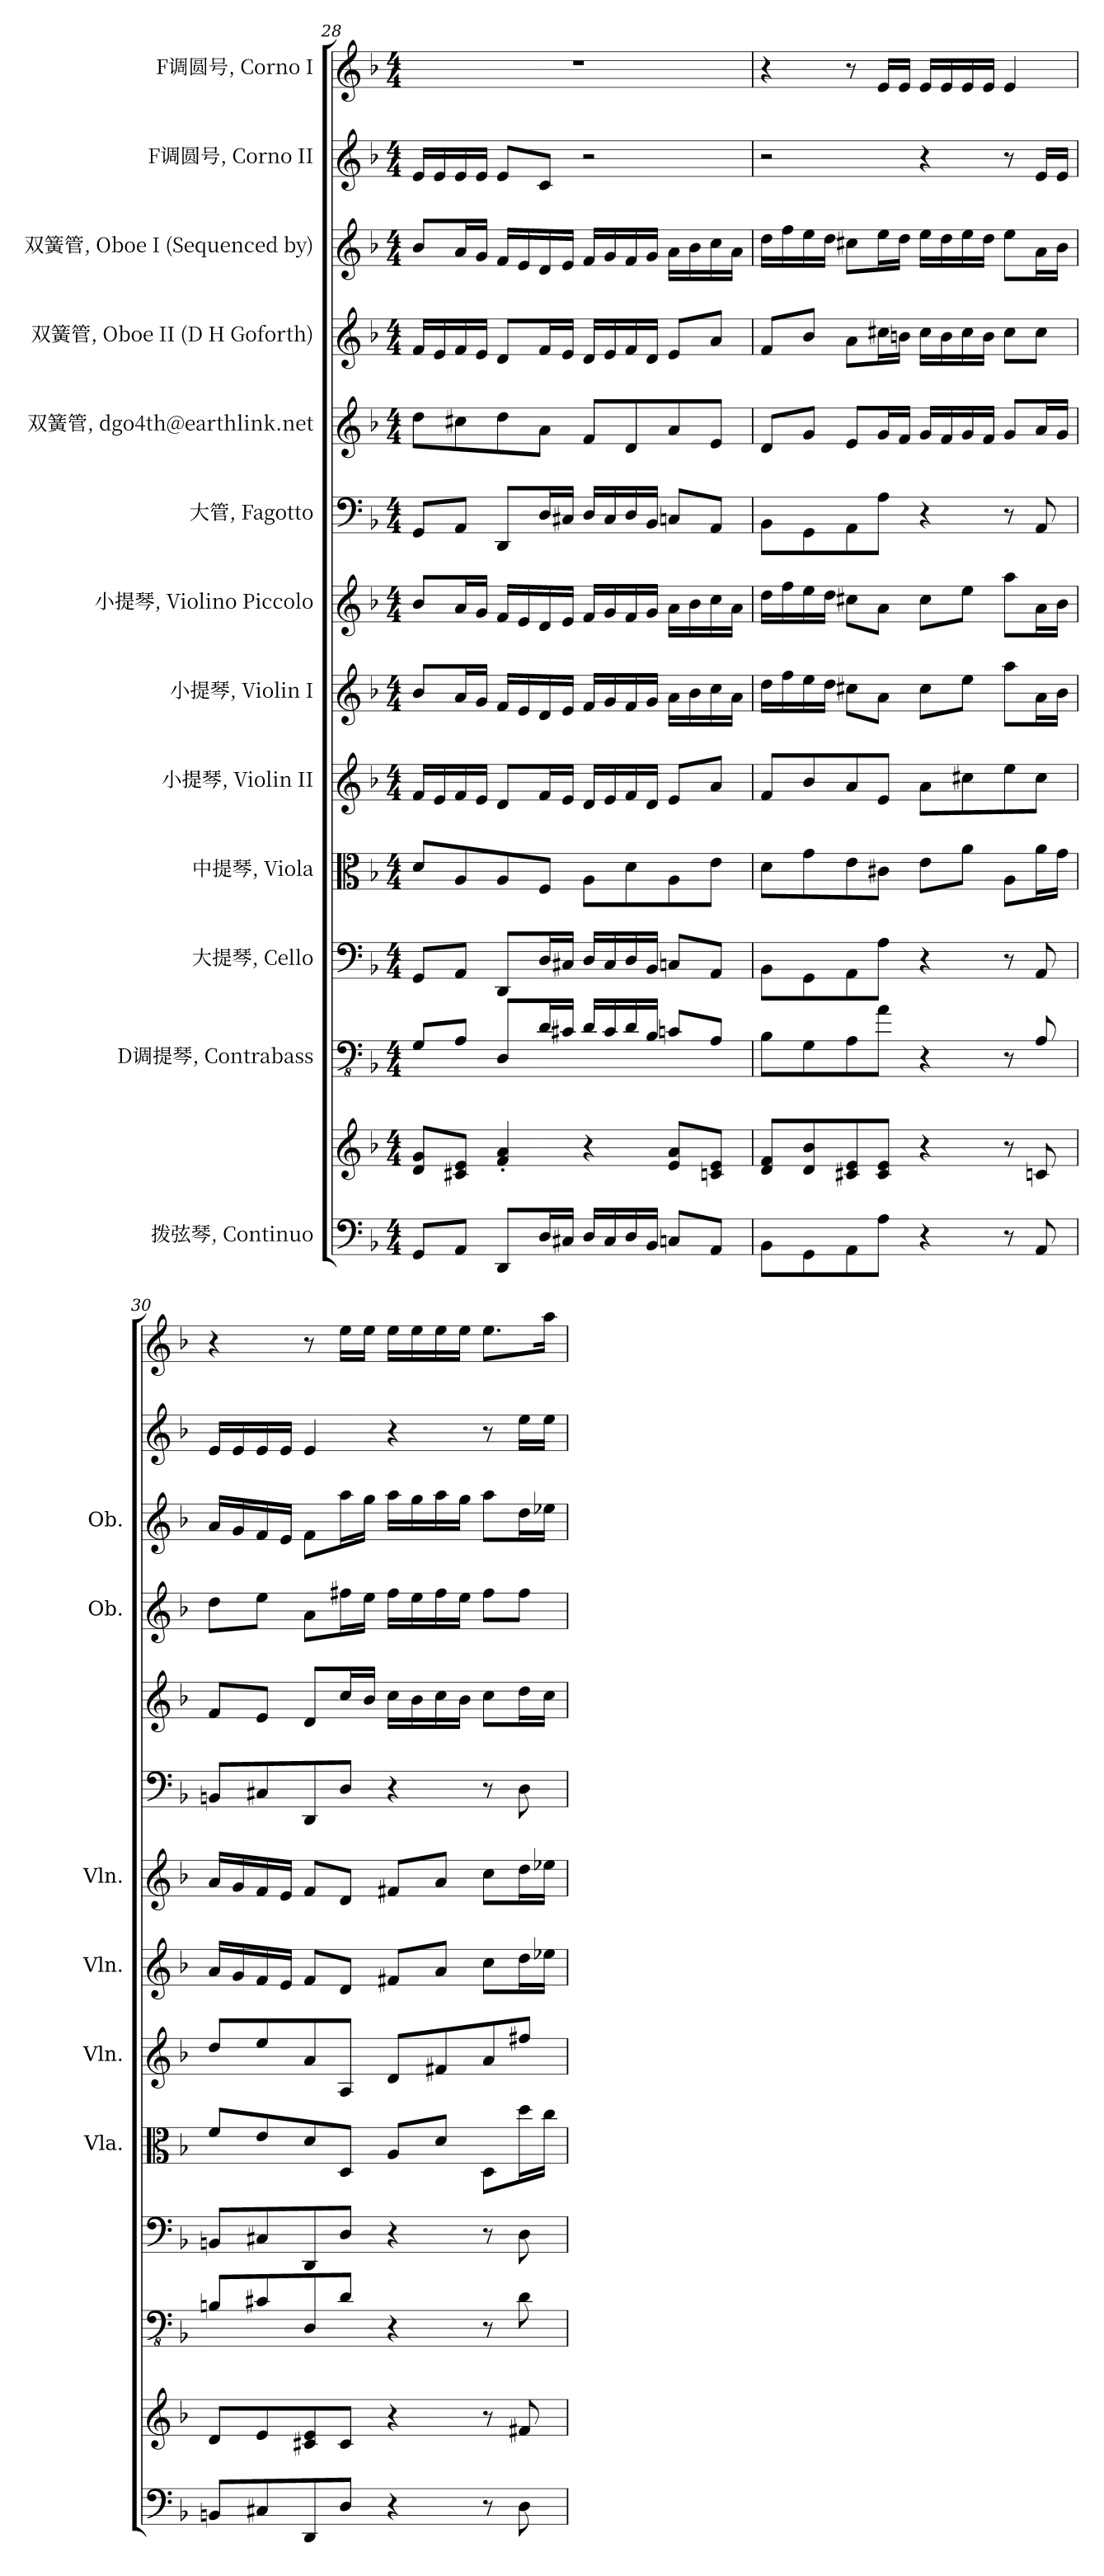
**kern	**kern	**kern	**kern	**kern	**kern	**kern	**kern	**kern	**kern	**kern	**kern	**kern	**kern
*part13	*part13	*part12	*part11	*part10	*part9	*part8	*part7	*part6	*part5	*part4	*part3	*part2	*part1
*staff14	*staff13	*staff12	*staff11	*staff10	*staff9	*staff8	*staff7	*staff6	*staff5	*staff4	*staff3	*staff2	*staff1
*I"拨弦琴, Continuo	*	*I"D调提琴, Contrabass	*I"大提琴, Cello	*I"中提琴, Viola	*I"小提琴, Violin II	*I"小提琴, Violin I	*I"小提琴, Violino Piccolo	*I"大管, Fagotto	*I"双簧管, dgo4th@earthlink.net	*I"双簧管, Oboe II (D H Goforth)	*I"双簧管, Oboe I (Sequenced by)	*I"F调圆号, Corno II	*I"F调圆号, Corno I
*	*	*	*	*I'Vla.	*I'Vln.	*I'Vln.	*I'Vln.	*	*	*I'Ob.	*I'Ob.	*	*
*clefF4	*clefG2	*clefFv4	*clefF4	*clefC3	*clefG2	*clefG2	*clefG2	*clefF4	*clefG2	*clefG2	*clefG2	*clefG2	*clefG2
*	*	*ITrd7c12	*	*	*	*	*	*	*	*	*	*ITrd4c7	*ITrd4c7
*k[b-]	*k[b-]	*k[b-]	*k[b-]	*k[b-]	*k[b-]	*k[b-]	*k[b-]	*k[b-]	*k[b-]	*k[b-]	*k[b-]	*k[b-e-]	*k[b-e-]
*M4/4	*M4/4	*M4/4	*M4/4	*M4/4	*M4/4	*M4/4	*M4/4	*M4/4	*M4/4	*M4/4	*M4/4	*M4/4	*M4/4
=28	=28	=28	=28	=28	=28	=28	=28	=28	=28	=28	=28	=28	=28
8GG/L	8d/ 8g/L	8GGG/L	8GG/L	8d/L	16f/LL	8b-/L	8b-/L	8GG/L	8dd\L	16f/LL	8b-/L	16A/LL	1r
.	.	.	.	.	16e/	.	.	.	.	16e/	.	16A/	.
8AA/J	8c#X/ 8e/J	8AAA/J	8AA/J	8A/	16f/	16a/L	16a/L	8AA/J	8cc#X\	16f/	16a/L	16A/	.
.	.	.	.	.	16e/JJ	16g/JJ	16g/JJ	.	.	16e/JJ	16g/JJ	16A/JJ	.
8DD/L	4f/' 4a/'	8DDD/L	8DD/L	8A/	8d/L	16f/LL	16f/LL	8DD/L	8dd\	8d/L	16f/LL	8A/L	.
.	.	.	.	.	.	16e/	16e/	.	.	.	16e/	.	.
16D/L	.	16DD/L	16D/L	8F/J	16f/L	16d/	16d/	16D/L	8a\J	16f/L	16d/	8F/J	.
16C#X/JJ	.	16CC#X/JJ	16C#X/JJ	.	16e/JJ	16e/JJ	16e/JJ	16C#X/JJ	.	16e/JJ	16e/JJ	.	.
16D/LL	4r	16DD/LL	16D/LL	8A\L	16d/LL	16f/LL	16f/LL	16D/LL	8f/L	16d/LL	16f/LL	2r	.
16C#/	.	16CC#/	16C#/	.	16e/	16g/	16g/	16C#/	.	16e/	16g/	.	.
16D/	.	16DD/	16D/	8d\	16f/	16f/	16f/	16D/	8d/	16f/	16f/	.	.
16BB-/JJ	.	16BBB-/JJ	16BB-/JJ	.	16d/JJ	16g/JJ	16g/JJ	16BB-/JJ	.	16d/JJ	16g/JJ	.	.
8Cn/L	8e/ 8a/L	8CCn/L	8Cn/L	8A\	8e/L	16a\LL	16a\LL	8Cn/L	8a/	8e/L	16a\LL	.	.
.	.	.	.	.	.	16b-\	16b-\	.	.	.	16b-\	.	.
8AA/J	8cn/ 8e/J	8AAA/J	8AA/J	8e\J	8a/J	16cc\	16cc\	8AA/J	8e/J	8a/J	16cc\	.	.
.	.	.	.	.	.	16a\JJ	16a\JJ	.	.	.	16a\JJ	.	.
!!LO:PB:g=z
=29	=29	=29	=29	=29	=29	=29	=29	=29	=29	=29	=29	=29	=29
8BB-\L	8d/ 8f/L	8BBB-\L	8BB-\L	8d\L	8f/L	16dd\LL	16dd\LL	8BB-\L	8d/L	8f/L	16dd\LL	2r	4r
.	.	.	.	.	.	16ff\	16ff\	.	.	.	16ff\	.	.
8GG\	8d/ 8b-/	8GGG\	8GG\	8g\	8b-/	16ee\	16ee\	8GG\	8g/J	8b-/J	16ee\	.	.
.	.	.	.	.	.	16dd\JJ	16dd\JJ	.	.	.	16dd\JJ	.	.
8AA\	8c#X/ 8e/	8AAA\	8AA\	8e\	8a/	8cc#X\L	8cc#X\L	8AA\	8e/L	8a\L	8cc#X\L	.	8r
8A\J	8c#/ 8e/J	8AA\J	8A\J	8c#X\J	8e/J	8a\J	8a\J	8A\J	16g/L	16cc#X\L	16ee\L	.	16A/LL
.	.	.	.	.	.	.	.	.	16f/JJ	16bn\JJ	16dd\JJ	.	16A/JJ
4r	4r	4r	4r	8e\L	8a\L	8cc#\L	8cc#\L	4r	16g/LL	16cc#\LL	16ee\LL	4r	16A/LL
.	.	.	.	.	.	.	.	.	16f/	16b\	16dd\	.	16A/
.	.	.	.	8a\J	8cc#X\	8ee\J	8ee\J	.	16g/	16cc#\	16ee\	.	16A/
.	.	.	.	.	.	.	.	.	16f/JJ	16b\JJ	16dd\JJ	.	16A/JJ
8r	8r	8r	8r	8A\L	8ee\	8aa\L	8aa\L	8r	8g/L	8cc#\L	8ee\L	8r	4A/
8AA/	8cn/	8AAA/	8AA/	16a\L	8cc#\J	16a\L	16a\L	8AA/	16a/L	8cc#\J	16a\L	16A/LL	.
.	.	.	.	16g\JJ	.	16b-\JJ	16b-\JJ	.	16g/JJ	.	16b-\JJ	16A/JJ	.
=30	=30	=30	=30	=30	=30	=30	=30	=30	=30	=30	=30	=30	=30
8BBn/L	8d/L	8BBBn/L	8BBn/L	8f/L	8dd/L	16a/LL	16a/LL	8BBn/L	8f/L	8dd\L	16a/LL	16A/LL	4r
.	.	.	.	.	.	16g/	16g/	.	.	.	16g/	16A/	.
8C#X/	8e/	8CC#X/	8C#X/	8e/	8ee/	16f/	16f/	8C#X/	8e/J	8ee\J	16f/	16A/	.
.	.	.	.	.	.	16e/JJ	16e/JJ	.	.	.	16e/JJ	16A/JJ	.
8DD/	8c#X/ 8e/	8DDD/	8DD/	8d/	8a/	8f/L	8f/L	8DD/	8d/L	8a\L	8f\L	4A/	8r
8D/J	8c#/J	8DD/J	8D/J	8D/J	8A/J	8d/J	8d/J	8D/J	16cc/L	16ff#X\L	16aa\L	.	16a\LL
.	.	.	.	.	.	.	.	.	16b-/JJ	16ee\JJ	16gg\JJ	.	16a\JJ
4r	4r	4r	4r	8A/L	8d/L	8f#X/L	8f#X/L	4r	16cc\LL	16ff#\LL	16aa\LL	4r	16a\LL
.	.	.	.	.	.	.	.	.	16b-\	16ee\	16gg\	.	16a\
.	.	.	.	8d/J	8f#X/	8a/J	8a/J	.	16cc\	16ff#\	16aa\	.	16a\
.	.	.	.	.	.	.	.	.	16b-\JJ	16ee\JJ	16gg\JJ	.	16a\JJ
8r	8r	8r	8r	8D\L	8a/	8cc\L	8cc\L	8r	8cc\L	8ff#\L	8aa\L	8r	8.a\L
8D\	8f#X/	8DD\	8D\	16dd\L	8ff#X/J	16dd\L	16dd\L	8D\	16dd\L	8ff#\J	16dd\L	16a\LL	.
.	.	.	.	16cc\JJ	.	16ee-X\JJ	16ee-X\JJ	.	16cc\JJ	.	16ee-X\JJ	16a\JJ	16dd\Jk
=	=	=	=	=	=	=	=	=	=	=	=	=	=
*-	*-	*-	*-	*-	*-	*-	*-	*-	*-	*-	*-	*-	*-
